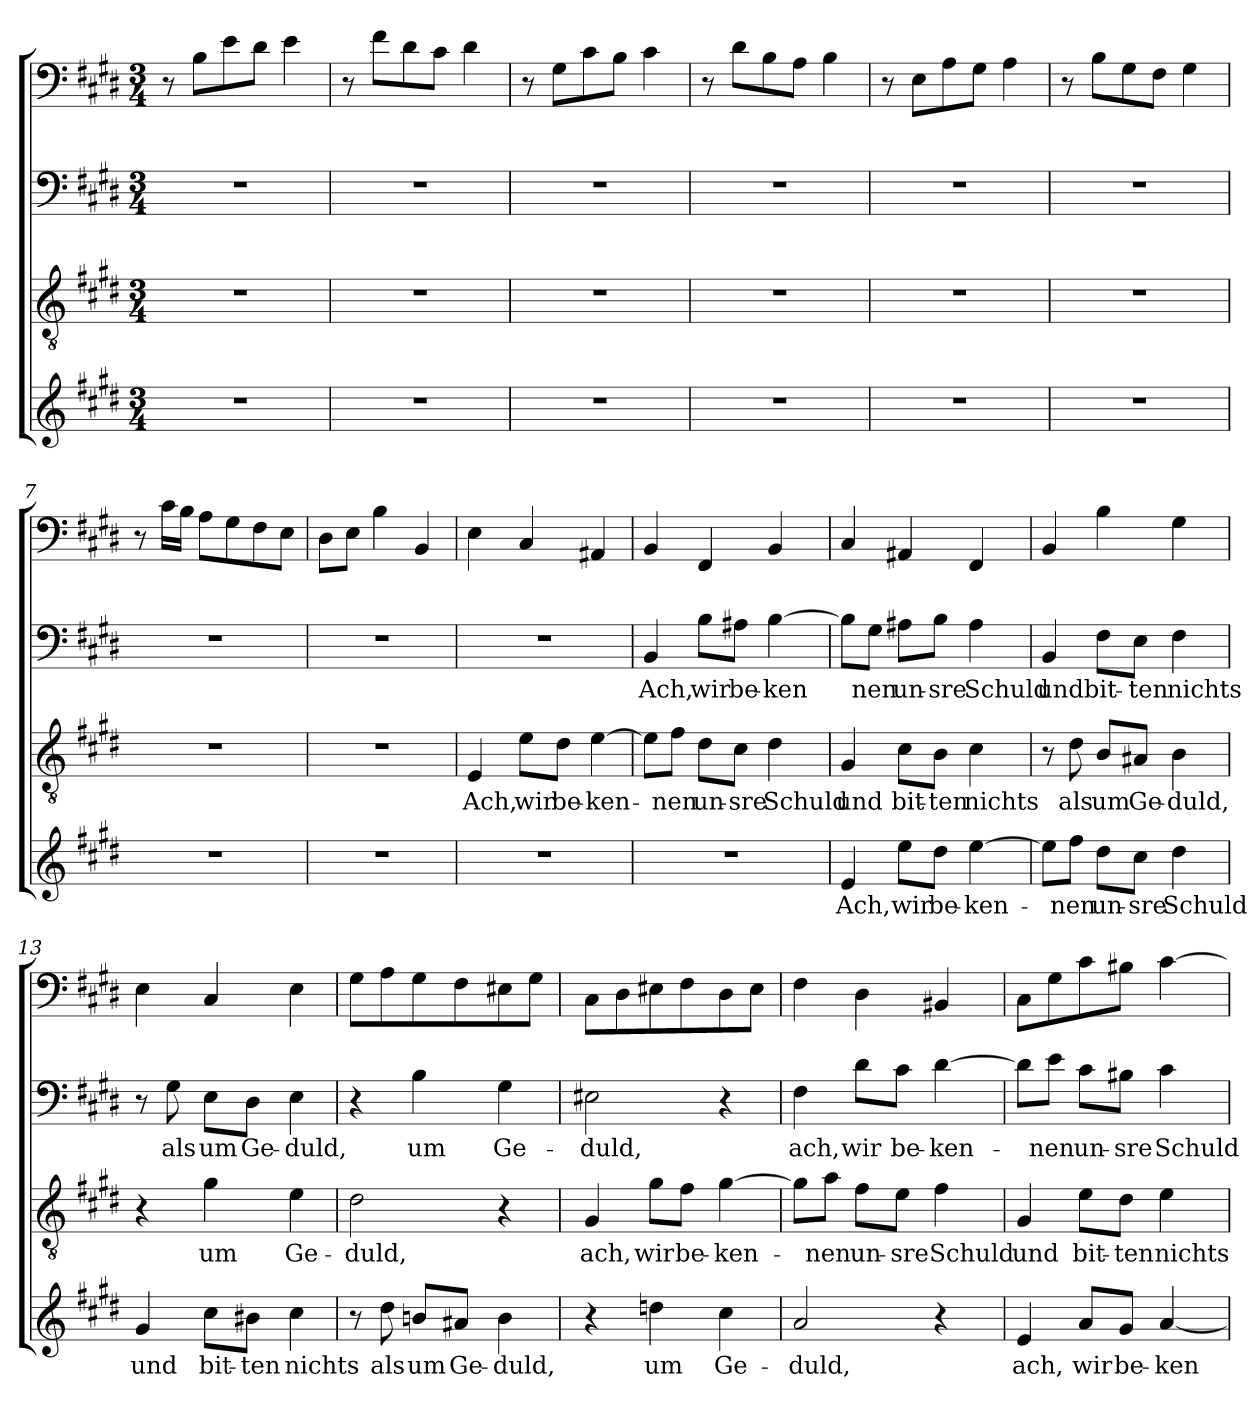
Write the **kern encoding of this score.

**kern	**text	**kern	**text	**kern	**text	**kern
*part4	*part4	*part3	*part3	*part2	*part2	*part1
*staff4	*staff4	*staff3	*staff3	*staff2	*staff2	*staff1
*clefG2	*	*clefGv2	*	*clefF4	*	*clefF4
*k[f#c#g#d#]	*	*k[f#c#g#d#]	*	*k[f#c#g#d#]	*	*k[f#c#g#d#]
*E:	*	*E:	*	*E:	*	*E:
*M3/4	*	*M3/4	*	*M3/4	*	*M3/4
=1	=1	=1	=1	=1	=1	=1
2.r	.	2.r	.	2.r	.	8r
.	.	.	.	.	.	8B\L
.	.	.	.	.	.	8e\
.	.	.	.	.	.	8d#\J
.	.	.	.	.	.	4e\
=2	=2	=2	=2	=2	=2	=2
2.r	.	2.r	.	2.r	.	8r
.	.	.	.	.	.	8f#\L
.	.	.	.	.	.	8d#\
.	.	.	.	.	.	8c#\J
.	.	.	.	.	.	4d#\
=3	=3	=3	=3	=3	=3	=3
2.r	.	2.r	.	2.r	.	8r
.	.	.	.	.	.	8G#\L
.	.	.	.	.	.	8c#\
.	.	.	.	.	.	8B\J
.	.	.	.	.	.	4c#\
=4	=4	=4	=4	=4	=4	=4
2.r	.	2.r	.	2.r	.	8r
.	.	.	.	.	.	8d#\L
.	.	.	.	.	.	8B\
.	.	.	.	.	.	8A\J
.	.	.	.	.	.	4B\
=5	=5	=5	=5	=5	=5	=5
2.r	.	2.r	.	2.r	.	8r
.	.	.	.	.	.	8E\L
.	.	.	.	.	.	8A\
.	.	.	.	.	.	8G#\J
.	.	.	.	.	.	4A\
=6	=6	=6	=6	=6	=6	=6
2.r	.	2.r	.	2.r	.	8r
.	.	.	.	.	.	8B\L
.	.	.	.	.	.	8G#\
.	.	.	.	.	.	8F#\J
.	.	.	.	.	.	4G#\
=7	=7	=7	=7	=7	=7	=7
2.r	.	2.r	.	2.r	.	8r
.	.	.	.	.	.	16c#\LL
.	.	.	.	.	.	16B\JJ
.	.	.	.	.	.	8A\L
.	.	.	.	.	.	8G#\
.	.	.	.	.	.	8F#\
.	.	.	.	.	.	8E\J
=8	=8	=8	=8	=8	=8	=8
2.r	.	2.r	.	2.r	.	8D#\L
.	.	.	.	.	.	8E\J
.	.	.	.	.	.	4B\
.	.	.	.	.	.	4BB/
=9	=9	=9	=9	=9	=9	=9
2.r	.	4E/	Ach,	2.r	.	4E\
.	.	8e\L	wir	.	.	4C#/
.	.	8d#\J	be-	.	.	.
.	.	[4e\	-ken-	.	.	4AA#X/
=10	=10	=10	=10	=10	=10	=10
2.r	.	8e\L]	.	4BB/	Ach,	4BB/
.	.	8f#\J	-nen	.	.	.
.	.	8d#\L	un-	8B\L	wir	4FF#/
.	.	8c#\J	-sre	8A#X\J	be-	.
.	.	4d#\	Schuld	[4B\	-ken	4BB/
=11	=11	=11	=11	=11	=11	=11
4e/	Ach,	4G#/	und	8B\L]	.	4C#/
.	.	.	.	8G#\J	nen	.
8ee\L	wir	8c#\L	bit-	8A#X\L	un-	4AA#X/
8dd#\J	be-	8B\J	-ten	8B\J	-sre	.
[4ee\	-ken-	4c#\	nichts	4A#\	Schuld	4FF#/
=12	=12	=12	=12	=12	=12	=12
8ee\L]	.	8r	.	4BB/	und	4BB/
8ff#\J	-nen	8d#\	als	.	.	.
8dd#\L	un-	8B/L	um	8F#\L	bit-	4B\
8cc#\J	-sre	8A#X/J	Ge-	8E\J	-ten	.
4dd#\	Schuld	4B\	-duld,	4F#\	nichts	4G#\
=13	=13	=13	=13	=13	=13	=13
4g#/	und	4r	.	8r	.	4E\
.	.	.	.	8G#\	als	.
8cc#\L	bit-	4g#\	um	8E\L	um	4C#/
8b#X\J	-ten	.	.	8D#\J	Ge-	.
4cc#\	nichts	4e\	Ge-	4E\	-duld,	4E\
=14	=14	=14	=14	=14	=14	=14
8r	.	2d#\	-duld,	4r	.	8G#\L
8dd#\	als	.	.	.	.	8A\
8bn/L	um	.	.	4B\	um	8G#\
8a#X/J	Ge-	.	.	.	.	8F#\
4b\	-duld,	4r	.	4G#\	Ge-	8E#X\
.	.	.	.	.	.	8G#\J
=15	=15	=15	=15	=15	=15	=15
4r	.	4G#/	ach,	2E#X\	-duld,	8C#\L
.	.	.	.	.	.	8D#\
4ddn\	um	8g#\L	wir	.	.	8E#X\
.	.	8f#\J	be-	.	.	8F#\
4cc#\	Ge-	[4g#\	-ken-	4r	.	8D#\
.	.	.	.	.	.	8E#\J
=16	=16	=16	=16	=16	=16	=16
2a/	-duld,	8g#\L]	.	4F#\	ach,	4F#\
.	.	8a\J	-nen	.	.	.
.	.	8f#\L	un-	8d#\L	wir	4D#\
.	.	8e\J	-sre	8c#\J	be-	.
4r	.	4f#\	Schuld	[4d#\	-ken-	4BB#X/
=17	=17	=17	=17	=17	=17	=17
4e/	ach,	4G#/	und	8d#\L]	.	8C#\L
.	.	.	.	8e\J	-nen	8G#\
8a/L	wir	8e\L	bit-	8c#\L	un-	8c#\
8g#/J	be-	8d#\J	-ten	8B#X\J	-sre	8B#X\J
[4a/	-ken-	4e\	nichts	4c#\	Schuld	[4c#\
=	=	=	=	=	=	=
*-	*-	*-	*-	*-	*-	*-
